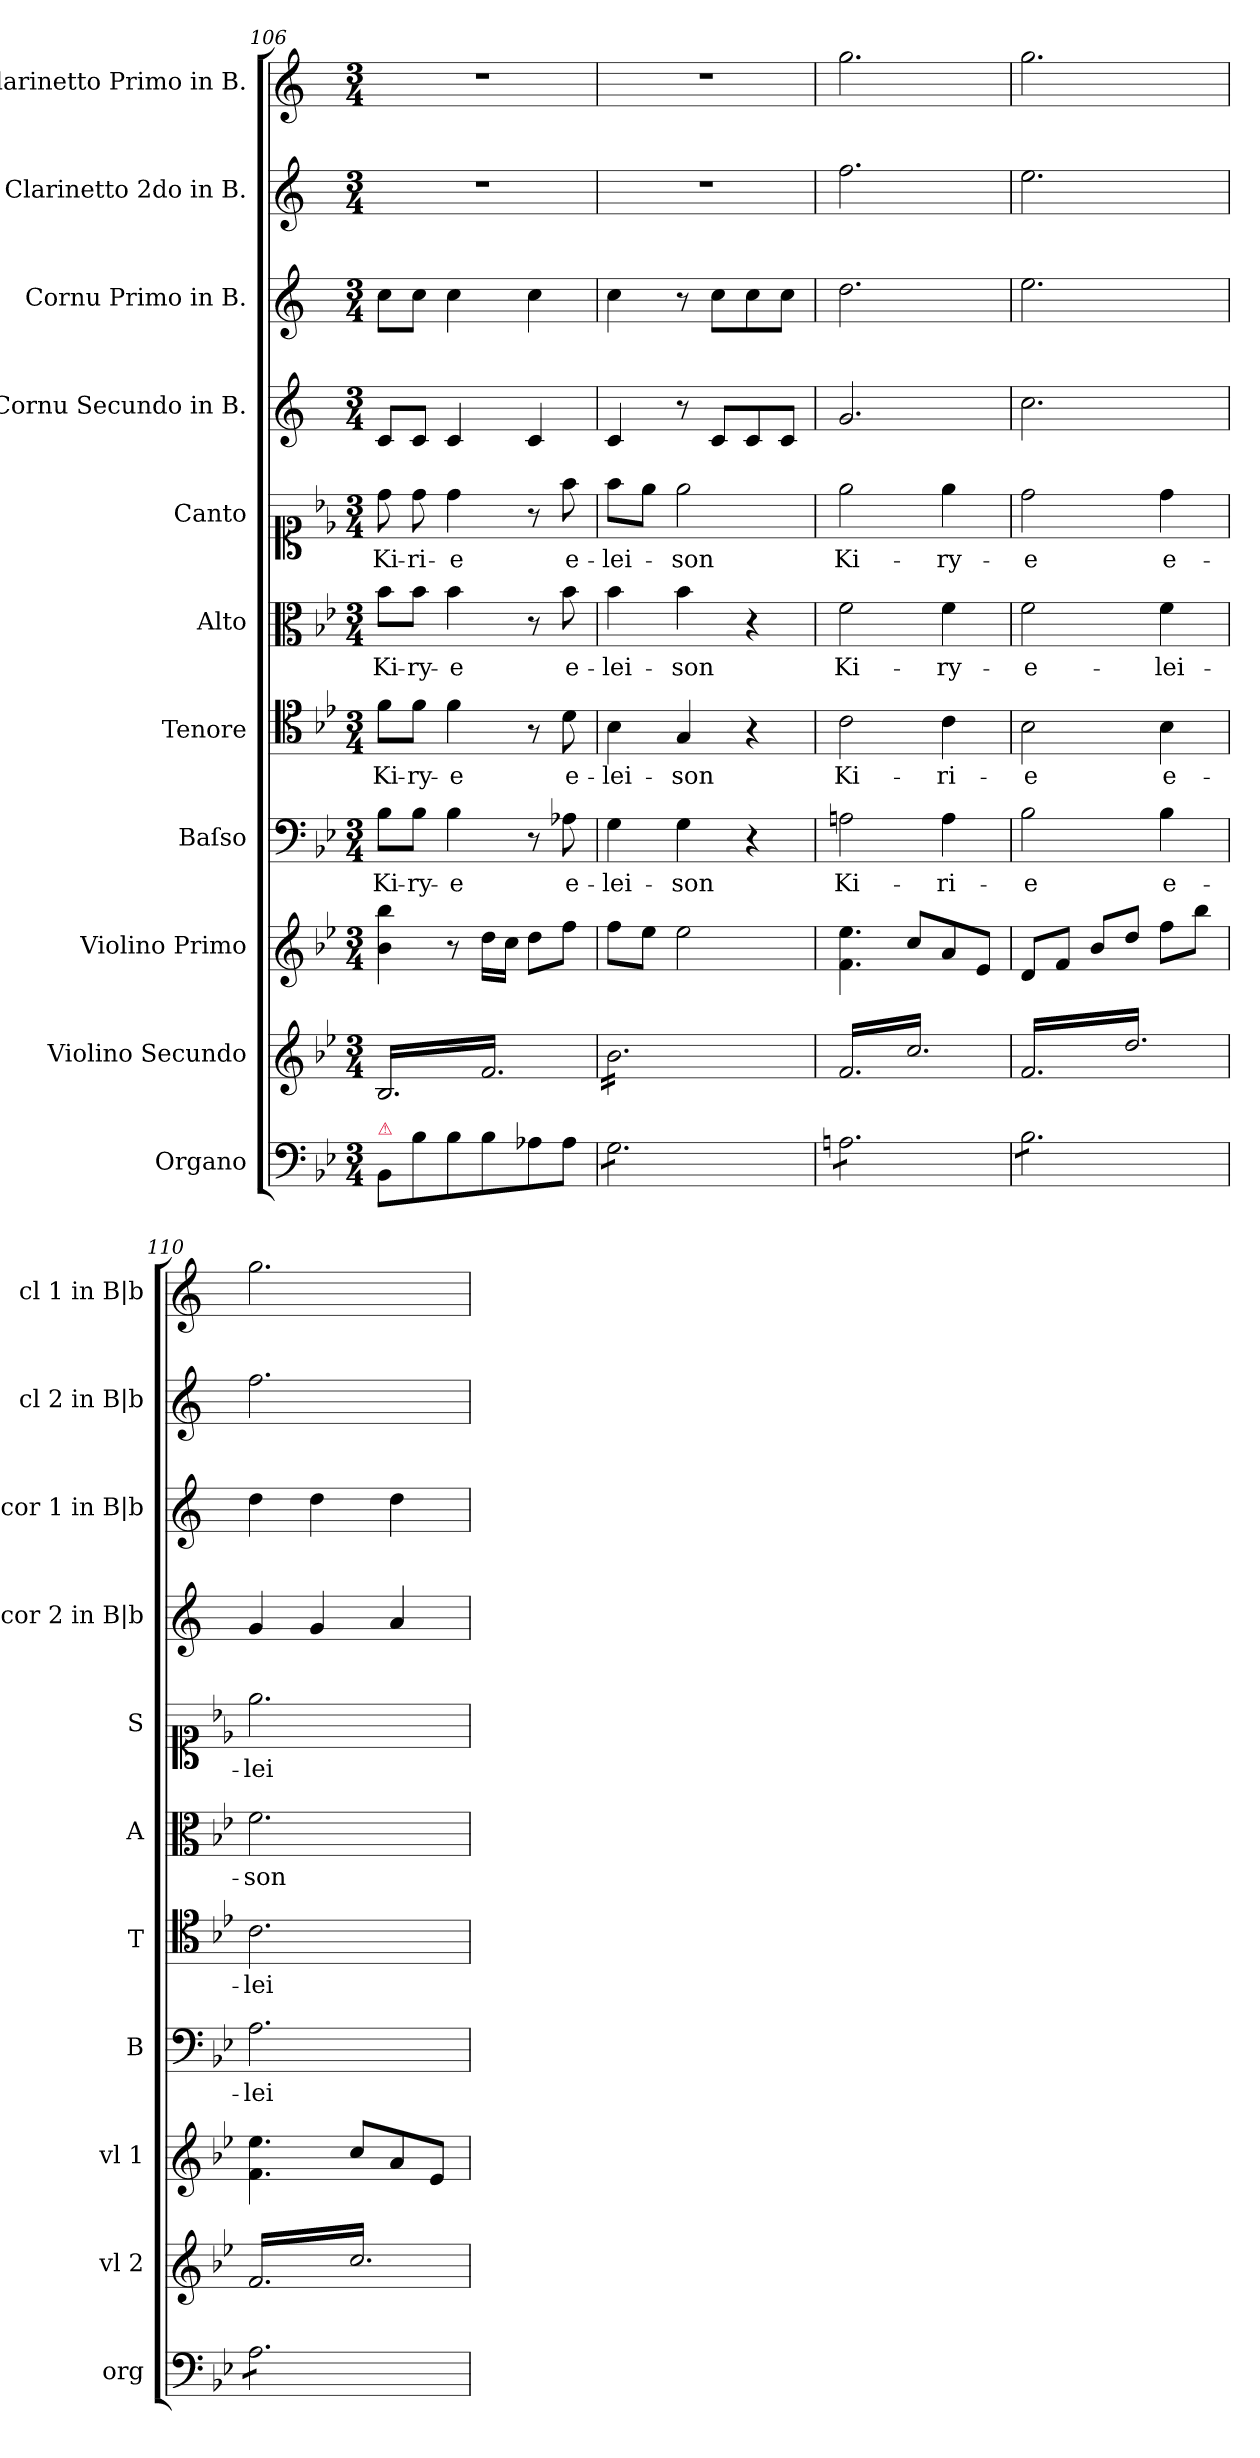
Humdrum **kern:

**kern	**kern	**kern	**kern	**text	**kern	**text	**kern	**text	**kern	**text	**kern	**kern	**kern	**kern
*part11	*part10	*part9	*part8	*part8	*part7	*part7	*part6	*part6	*part5	*part5	*part4	*part3	*part2	*part1
*staff11	*staff10	*staff9	*staff8	*staff8	*staff7	*staff7	*staff6	*staff6	*staff5	*staff5	*staff4	*staff3	*staff2	*staff1
*I"Organo	*I"Violino Secundo	*I"Violino Primo	*I"Baſso	*	*I"Tenore	*	*I"Alto	*	*I"Canto	*	*I"Cornu Secundo in B.	*I"Cornu Primo in B.	*I"Clarinetto 2do in B.	*I"Clarinetto Primo in B.
*I'org	*I'vl 2	*I'vl 1	*I'B	*	*I'T	*	*I'A	*	*I'S	*	*I'cor 2 in B|b	*I'cor 1 in B|b	*I'cl 2 in B|b	*I'cl 1 in B|b
*clefF4	*clefG2	*clefG2	*clefF4	*	*clefC4	*	*clefC3	*	*clefC1	*	*clefG2	*clefG2	*clefG2	*clefG2
*	*	*	*	*	*	*	*	*	*	*	*ITrd1c2	*ITrd1c2	*ITrd1c2	*ITrd1c2
*k[b-e-]	*k[b-e-]	*k[b-e-]	*k[b-e-]	*	*k[b-e-]	*	*k[b-e-]	*	*k[b-e-]	*	*k[b-e-]	*k[b-e-]	*k[b-e-]	*k[b-e-]
*B-:	*B-:	*B-:	*B-:	*	*B-:	*	*B-:	*	*B-:	*	*B-:	*B-:	*B-:	*B-:
*M3/4	*M3/4	*M3/4	*M3/4	*	*M3/4	*	*M3/4	*	*M3/4	*	*M3/4	*M3/4	*M3/4	*M3/4
=106	=106	=106	=106	=106	=106	=106	=106	=106	=106	=106	=106	=106	=106	=106
!LO:TX:a:color=crimson:t=⚠	!	!	!	!	!	!	!	!	!	!	!	!	!	!
!	!	!	!	!LO:LY:i	!	!	!	!	!	!	!	!	!	!
*	*tremolo	*	*	*	*	*	*	*	*	*	*	*	*	*
8BB-/L	16B-/LL	4b-\ 4bb-\	8B-\L	Ki-	8f\L	Ki-	8b-\L	Ki-	8dd\	Ki-	8B-/L	8b-\L	2.r	2.r
.	16f/	.	.	.	.	.	.	.	.	.	.	.	.	.
!	!	!	!	!LO:LY:i	!	!	!	!	!	!	!	!	!	!
8B-\	16B-/	.	8B-\J	-ry-	8f\J	-ry-	8b-\J	-ry-	8dd\	-ri-	8B-/J	8b-\J	.	.
.	16f/	.	.	.	.	.	.	.	.	.	.	.	.	.
!	!	!	!	!LO:LY:i	!	!	!	!	!	!	!	!	!	!
8B-\	16B-/	8r	4B-\	-e	4f\	-e	4b-\	-e	4dd\	-e	4B-/	4b-\	.	.
.	16f/	.	.	.	.	.	.	.	.	.	.	.	.	.
8B-\	16B-/	16dd\LL	.	.	.	.	.	.	.	.	.	.	.	.
.	16f/	16cc\JJ	.	.	.	.	.	.	.	.	.	.	.	.
8A-X\	16B-/	8dd\L	8r	.	8r	.	8r	.	8r	.	4B-/	4b-\	.	.
.	16f/	.	.	.	.	.	.	.	.	.	.	.	.	.
!	!	!	!	!LO:LY:i	!	!	!	!	!	!	!	!	!	!
8A-\J	16B-/	8ff\J	8A-X\	e-	8d\	e-	8b-\	e-	8ff\	e-	.	.	.	.
.	16f/JJ	.	.	.	.	.	.	.	.	.	.	.	.	.
=107	=107	=107	=107	=107	=107	=107	=107	=107	=107	=107	=107	=107	=107	=107
!	!	!	!	!LO:LY:i	!	!	!	!	!	!	!	!	!	!
*tremolo	*	*	*	*	*	*	*	*	*	*	*	*	*	*
8G\L	16b-\LL	8ff\L	4G\	-lei-	4B-\	-lei-	4b-\	-lei-	8ff\L	-lei-	4B-/	4b-\	2.r	2.r
.	16b-\	.	.	.	.	.	.	.	.	.	.	.	.	.
8G\	16b-\	8ee-\J	.	.	.	.	.	.	8ee-\J	.	.	.	.	.
.	16b-\	.	.	.	.	.	.	.	.	.	.	.	.	.
!	!	!	!	!LO:LY:i	!	!	!	!	!	!	!	!	!	!
8G\	16b-\	2ee-\	4G\	-son	4G/	-son	4b-\	-son	2ee-\	-son	8r	8r	.	.
.	16b-\	.	.	.	.	.	.	.	.	.	.	.	.	.
8G\	16b-\	.	.	.	.	.	.	.	.	.	8B-/L	8b-\L	.	.
.	16b-\	.	.	.	.	.	.	.	.	.	.	.	.	.
8G\	16b-\	.	4r	.	4r	.	4r	.	.	.	8B-/	8b-\	.	.
.	16b-\	.	.	.	.	.	.	.	.	.	.	.	.	.
8G\J	16b-\	.	.	.	.	.	.	.	.	.	8B-/J	8b-\J	.	.
.	16b-\JJ	.	.	.	.	.	.	.	.	.	.	.	.	.
=108	=108	=108	=108	=108	=108	=108	=108	=108	=108	=108	=108	=108	=108	=108
8An\L	16f/LL	4.f\ 4.ee-\	2An\	Ki-	2c\	Ki-	2f\	Ki-	2ee-\	Ki-	2.f/	2.cc\	2.ee-\	2.ff\
.	16cc/	.	.	.	.	.	.	.	.	.	.	.	.	.
8An\	16f/	.	.	.	.	.	.	.	.	.	.	.	.	.
.	16cc/	.	.	.	.	.	.	.	.	.	.	.	.	.
8An\	16f/	.	.	.	.	.	.	.	.	.	.	.	.	.
.	16cc/	.	.	.	.	.	.	.	.	.	.	.	.	.
8An\	16f/	8cc/L	.	.	.	.	.	.	.	.	.	.	.	.
.	16cc/	.	.	.	.	.	.	.	.	.	.	.	.	.
8An\	16f/	8a/	4A\	-ri-	4c\	-ri-	4f\	-ry-	4ee-\	-ry-	.	.	.	.
.	16cc/	.	.	.	.	.	.	.	.	.	.	.	.	.
8An\J	16f/	8e-/J	.	.	.	.	.	.	.	.	.	.	.	.
.	16cc/JJ	.	.	.	.	.	.	.	.	.	.	.	.	.
=109	=109	=109	=109	=109	=109	=109	=109	=109	=109	=109	=109	=109	=109	=109
8B-\L	16f/LL	8d/L	2B-\	-e	2B-\	-e	2f\	-e-	2dd\	-e	2.b-\	2.dd\	2.dd\	2.ff\
.	16dd/	.	.	.	.	.	.	.	.	.	.	.	.	.
8B-\	16f/	8f/J	.	.	.	.	.	.	.	.	.	.	.	.
.	16dd/	.	.	.	.	.	.	.	.	.	.	.	.	.
8B-\	16f/	8b-/L	.	.	.	.	.	.	.	.	.	.	.	.
.	16dd/	.	.	.	.	.	.	.	.	.	.	.	.	.
8B-\	16f/	8dd/J	.	.	.	.	.	.	.	.	.	.	.	.
.	16dd/	.	.	.	.	.	.	.	.	.	.	.	.	.
8B-\	16f/	8ff\L	4B-\	e-	4B-\	e-	4f\	-lei-	4dd\	e-	.	.	.	.
.	16dd/	.	.	.	.	.	.	.	.	.	.	.	.	.
8B-\J	16f/	8bb-\J	.	.	.	.	.	.	.	.	.	.	.	.
.	16dd/JJ	.	.	.	.	.	.	.	.	.	.	.	.	.
=110	=110	=110	=110	=110	=110	=110	=110	=110	=110	=110	=110	=110	=110	=110
8A\L	16f/LL	4.f\ 4.ee-\	2.A\	-lei-	2.c\	-lei-	2.f\	-son	2.ee-\	-lei-	4f/	4cc\	2.ee-\	2.ff\
.	16cc/	.	.	.	.	.	.	.	.	.	.	.	.	.
8A\	16f/	.	.	.	.	.	.	.	.	.	.	.	.	.
.	16cc/	.	.	.	.	.	.	.	.	.	.	.	.	.
8A\	16f/	.	.	.	.	.	.	.	.	.	4f/	4cc\	.	.
.	16cc/	.	.	.	.	.	.	.	.	.	.	.	.	.
8A\	16f/	8cc/L	.	.	.	.	.	.	.	.	.	.	.	.
.	16cc/	.	.	.	.	.	.	.	.	.	.	.	.	.
8A\	16f/	8a/	.	.	.	.	.	.	.	.	4g/	4cc\	.	.
.	16cc/	.	.	.	.	.	.	.	.	.	.	.	.	.
8A\J	16f/	8e-/J	.	.	.	.	.	.	.	.	.	.	.	.
*Xtremolo	*	*	*	*	*	*	*	*	*	*	*	*	*	*
.	16cc/JJ	.	.	.	.	.	.	.	.	.	.	.	.	.
*	*Xtremolo	*	*	*	*	*	*	*	*	*	*	*	*	*
.	.	.	.	.	.	.	.	.	.	.	.	.	.	.
.	.	.	.	.	.	.	.	.	.	.	.	.	.	.
.	.	.	.	.	.	.	.	.	.	.	.	.	.	.
.	.	.	.	.	.	.	.	.	.	.	.	.	.	.
.	.	.	.	.	.	.	.	.	.	.	.	.	.	.
.	.	.	.	.	.	.	.	.	.	.	.	.	.	.
=	=	=	=	=	=	=	=	=	=	=	=	=	=	=
*-	*-	*-	*-	*-	*-	*-	*-	*-	*-	*-	*-	*-	*-	*-
